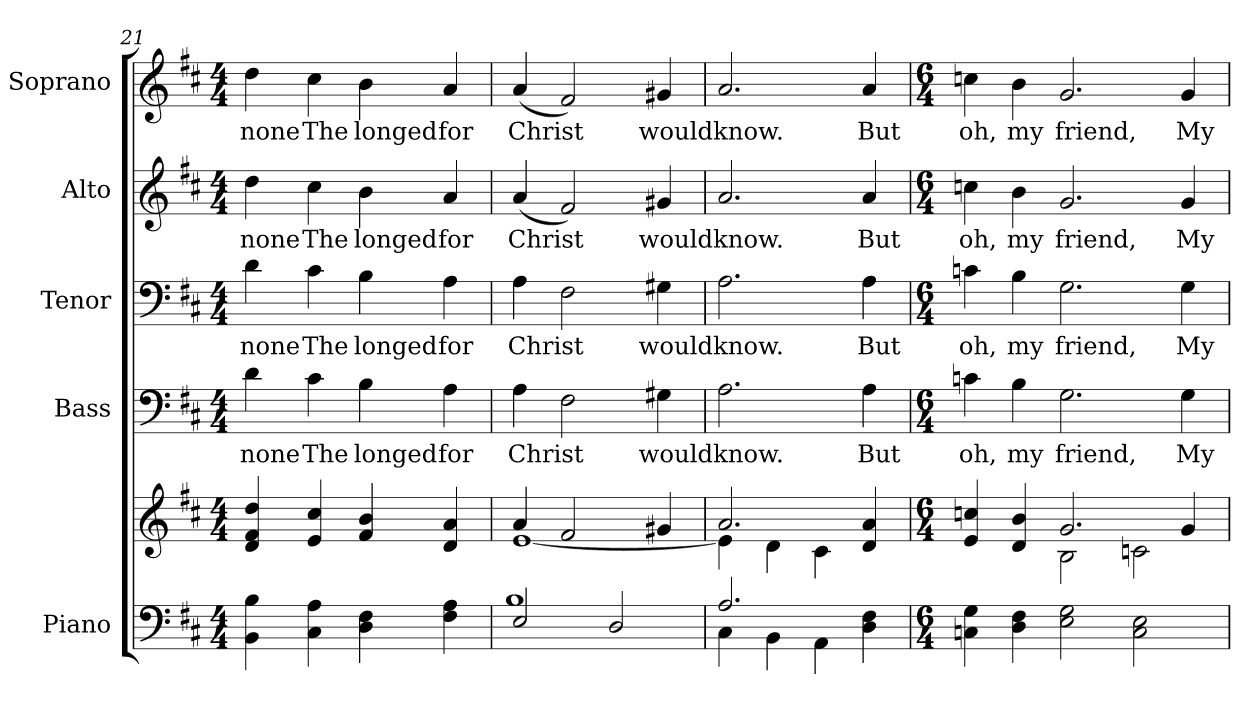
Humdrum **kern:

**kern	**kern	**kern	**text	**kern	**text	**kern	**text	**kern	**text
*part5	*part5	*part4	*part4	*part3	*part3	*part2	*part2	*part1	*part1
*staff6	*staff5	*staff4	*staff4	*staff3	*staff3	*staff2	*staff2	*staff1	*staff1
*I"Piano	*	*I"Bass	*	*I"Tenor	*	*I"Alto	*	*I"Soprano	*
*I'Pno.	*	*I'B.	*	*I'T.	*	*I'A.	*	*I'S.	*
*clefF4	*clefG2	*clefF4	*	*clefF4	*	*clefG2	*	*clefG2	*
*k[f#c#]	*k[f#c#]	*k[f#c#]	*	*k[f#c#]	*	*k[f#c#]	*	*k[f#c#]	*
*D:	*D:	*D:	*	*D:	*	*D:	*	*D:	*
*M4/4	*M4/4	*M4/4	*	*M4/4	*	*M4/4	*	*M4/4	*
=21	=21	=21	=21	=21	=21	=21	=21	=21	=21
!	!	!	!LO:LY:b:color=#000000	!	!	!	!	!	!
!	!	!	!	!	!LO:LY:b:color=#000000	!	!	!	!
!	!	!	!	!	!	!	!LO:LY:b:color=#000000	!	!
!	!	!	!	!	!	!	!	!	!LO:LY:b:color=#000000
4BBi\ 4Bi	4di/ 4f#i 4ddi	4di\	none	4di\	none	4ddi\	none	4ddi\	none
!	!	!	!LO:LY:b:color=#000000	!	!	!	!	!	!
!	!	!	!	!	!LO:LY:b:color=#000000	!	!	!	!
!	!	!	!	!	!	!	!LO:LY:b:color=#000000	!	!
!	!	!	!	!	!	!	!	!	!LO:LY:b:color=#000000
4C#i\ 4Ai	4ei/ 4cc#i	4c#i\	The	4c#i\	The	4cc#i\	The	4cc#i\	The
!	!	!	!LO:LY:b:color=#000000	!	!	!	!	!	!
!	!	!	!	!	!LO:LY:b:color=#000000	!	!	!	!
!	!	!	!	!	!	!	!LO:LY:b:color=#000000	!	!
!	!	!	!	!	!	!	!	!	!LO:LY:b:color=#000000
4Di\ 4F#i	4f#i/ 4bi	4Bi\	longed	4Bi\	longed	4bi\	longed	4bi\	longed
!	!	!	!LO:LY:b:color=#000000	!	!	!	!	!	!
!	!	!	!	!	!LO:LY:b:color=#000000	!	!	!	!
!	!	!	!	!	!	!	!LO:LY:b:color=#000000	!	!
!	!	!	!	!	!	!	!	!	!LO:LY:b:color=#000000
4F#i\ 4Ai	4di/ 4ai	4Ai\	for	4Ai\	for	4ai/	for	4ai/	for
!!LO:PB:g=z
=22	=22	=22	=22	=22	=22	=22	=22	=22	=22
*^	*^	*	*	*	*	*	*	*	*
!	!	!	!	!	!LO:LY:b:color=#000000	!	!	!	!	!	!
!	!	!	!	!	!	!	!LO:LY:b:color=#000000	!	!	!	!
!	!	!	!	!	!	!	!	!	!LO:LY:b:color=#000000	!	!
!	!	!	!	!	!	!	!	!	!	!	!LO:LY:b:color=#000000
2Ei/	1Bi	4ai/	[<1ei	4Ai\	Christ	4Ai\	Christ	(4ai/	Christ	(4ai/	Christ
.	.	2f#i/	.	(2F#i\	.	(2F#i\	.	2f#i/)	.	2f#i/)	.
2Di/	.	.	.	.	.	.	.	.	.	.	.
!	!	!	!	!	!LO:LY:b:color=#000000	!	!	!	!	!	!
!	!	!	!	!	!	!	!LO:LY:b:color=#000000	!	!	!	!
!	!	!	!	!	!	!	!	!	!LO:LY:b:color=#000000	!	!
!	!	!	!	!	!	!	!	!	!	!	!LO:LY:b:color=#000000
.	.	4g#Xi/	.	4G#Xi\	would	4G#Xi\	would	4g#Xi/	would	4g#Xi/	would
=23	=23	=23	=23	=23	=23	=23	=23	=23	=23	=23	=23
!	!	!	!	!	!LO:LY:b:color=#000000	!	!	!	!	!	!
!	!	!	!	!	!	!	!LO:LY:b:color=#000000	!	!	!	!
!	!	!	!	!	!	!	!	!	!LO:LY:b:color=#000000	!	!
!	!	!	!	!	!	!	!	!	!	!	!LO:LY:b:color=#000000
2.Ai/	4C#i\	2.ai/	4ei\]	2.Ai\	know.	2.Ai\	know.	2.ai/	know.	2.ai/	know.
.	4BBi\	.	4di\	.	.	.	.	.	.	.	.
.	4AAi\	.	4c#i\	.	.	.	.	.	.	.	.
!	!	!	!	!	!LO:LY:b:color=#000000	!	!	!	!	!	!
!	!	!	!	!	!	!	!LO:LY:b:color=#000000	!	!	!	!
!	!	!	!	!	!	!	!	!	!LO:LY:b:color=#000000	!	!
!	!	!	!	!	!	!	!	!	!	!	!LO:LY:b:color=#000000
4Di\ 4F#i	4ryy	4di/ 4ai	4ryy	4Ai\	But	4Ai\	But	4ai/	But	4ai/	But
*v	*v	*	*	*	*	*	*	*	*	*	*
=24	=24	=24	=24	=24	=24	=24	=24	=24	=24	=24
*M6/4	*M6/4	*	*M6/4	*	*M6/4	*	*M6/4	*	*M6/4	*
*^	*	*	*	*	*	*	*	*	*	*
!	!	!	!	!	!LO:LY:b:color=#000000	!	!	!	!	!	!
*v	*v	*	*	*	*	*	*	*	*	*	*
*^	*	*	*	*	*	*	*	*	*	*
!	!	!	!	!	!	!	!LO:LY:b:color=#000000	!	!	!	!
*v	*v	*	*	*	*	*	*	*	*	*	*
*^	*	*	*	*	*	*	*	*	*	*
!	!	!	!	!	!	!	!	!	!LO:LY:b:color=#000000	!	!
*v	*v	*	*	*	*	*	*	*	*	*	*
*^	*	*	*	*	*	*	*	*	*	*
!	!	!	!	!	!	!	!	!	!	!	!LO:LY:b:color=#000000
*v	*v	*	*	*	*	*	*	*	*	*	*
4Cni\ 4Gi	4ei/ 4ccni	2ryy	4cni\	oh,	4cni\	oh,	4ccni\	oh,	4ccni\	oh,
!	!	!	!	!LO:LY:b:color=#000000	!	!	!	!	!	!
!	!	!	!	!	!	!LO:LY:b:color=#000000	!	!	!	!
!	!	!	!	!	!	!	!	!LO:LY:b:color=#000000	!	!
!	!	!	!	!	!	!	!	!	!	!LO:LY:b:color=#000000
4Di\ 4F#i	4di/ 4bi	.	4Bi\	my	4Bi\	my	4bi\	my	4bi\	my
!	!	!	!	!LO:LY:b:color=#000000	!	!	!	!	!	!
!	!	!	!	!	!	!LO:LY:b:color=#000000	!	!	!	!
!	!	!	!	!	!	!	!	!LO:LY:b:color=#000000	!	!
!	!	!	!	!	!	!	!	!	!	!LO:LY:b:color=#000000
2Ei\ 2Gi	2.gi/	2Bi\	2.Gi\	friend,	2.Gi\	friend,	2.gi/	friend,	2.gi/	friend,
2Ci\ 2Ei	.	2cni\	.	.	.	.	.	.	.	.
!	!	!	!	!LO:LY:b:color=#000000	!	!	!	!	!	!
!	!	!	!	!	!	!LO:LY:b:color=#000000	!	!	!	!
!	!	!	!	!	!	!	!	!LO:LY:b:color=#000000	!	!
!	!	!	!	!	!	!	!	!	!	!LO:LY:b:color=#000000
.	4gi/	.	4Gi\	My	4Gi\	My	4gi/	My	4gi/	My
*	*v	*v	*	*	*	*	*	*	*	*
=	=	=	=	=	=	=	=	=	=
*-	*-	*-	*-	*-	*-	*-	*-	*-	*-
